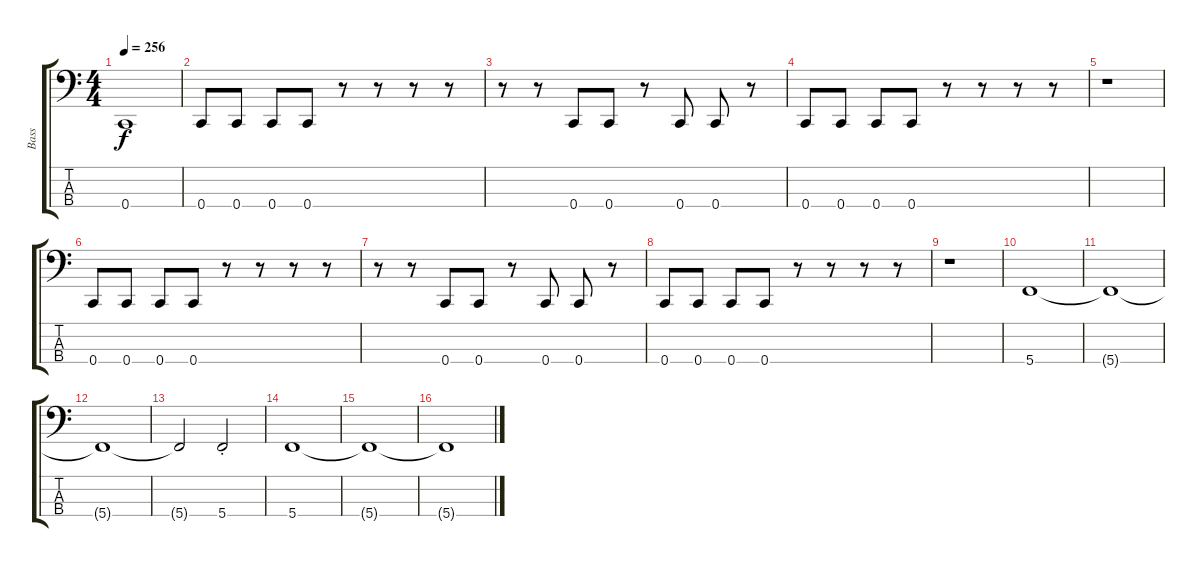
\track ("Bass" "Bass") {instrument electricbassfinger}
\staff {score tabs}
\tuning (F2 C2 G1 C1) {hide}
\ts (4 4)
\tempo 256
\clef f4
\ks c
0.4{t}.1{dy f} |
0.4.8 0.4.8 0.4.8 0.4.8 r.8 r.8 r.8 r.8 |
r.8 r.8 0.4.8 0.4.8 r.8 0.4.8 0.4.8 r.8 |
0.4.8 0.4.8 0.4.8 0.4.8 r.8 r.8 r.8 r.8 |
r.1 |
0.4.8 0.4.8 0.4.8 0.4.8 r.8 r.8 r.8 r.8 |
r.8 r.8 0.4.8 0.4.8 r.8 0.4.8 0.4.8 r.8 |
0.4.8 0.4.8 0.4.8 0.4.8 r.8 r.8 r.8 r.8 |
r.1 |
5.4.1 |
5.4{t}.1 |
5.4{t}.1 |
5.4{t}.2 5.4{st}.2 |
5.4.1 |
5.4{t}.1 |
5.4{t}.1
